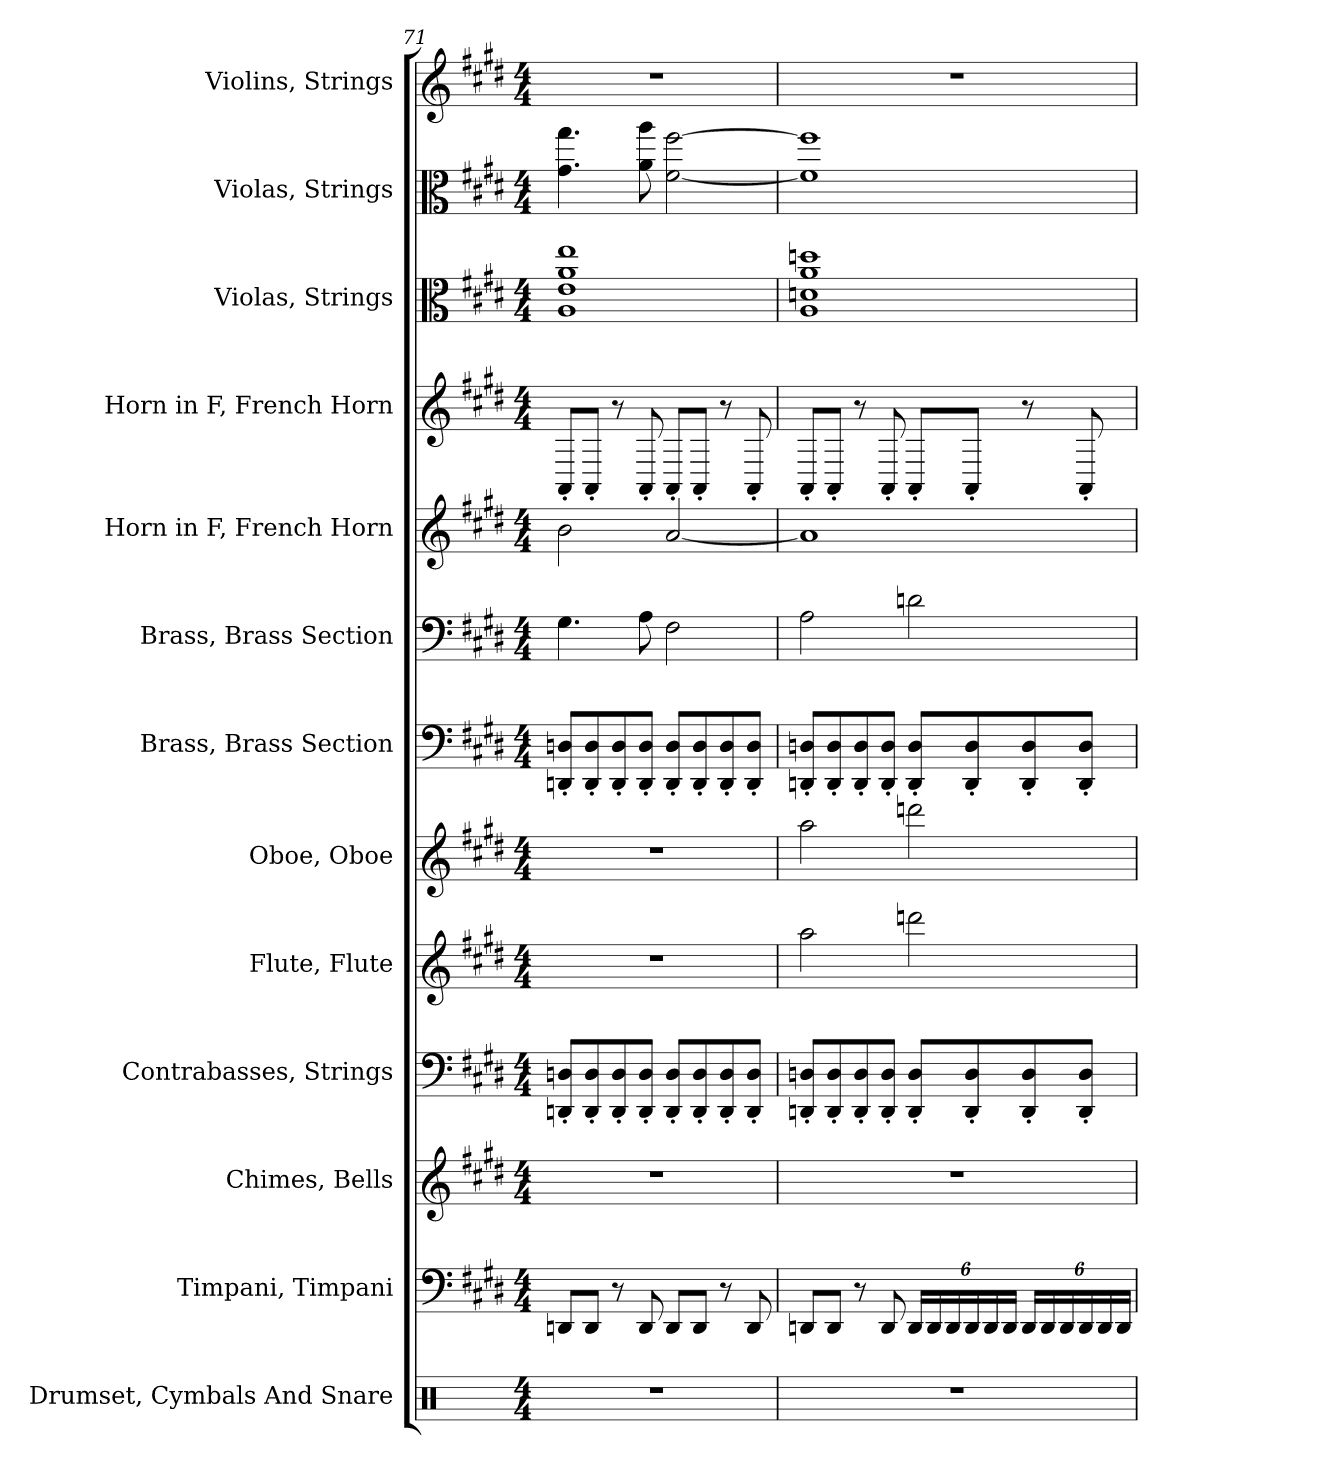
**kern	**kern	**kern	**kern	**kern	**kern	**kern	**kern	**kern	**kern	**kern	**kern	**kern
*part13	*part12	*part11	*part10	*part9	*part8	*part7	*part6	*part5	*part4	*part3	*part2	*part1
*staff13	*staff12	*staff11	*staff10	*staff9	*staff8	*staff7	*staff6	*staff5	*staff4	*staff3	*staff2	*staff1
*I"Drumset, Cymbals And Snare	*I"Timpani, Timpani	*I"Chimes, Bells	*I"Contrabasses, Strings	*I"Flute, Flute	*I"Oboe, Oboe	*I"Brass, Brass Section	*I"Brass, Brass Section	*I"Horn in F, French Horn	*I"Horn in F, French Horn	*I"Violas, Strings	*I"Violas, Strings	*I"Violins, Strings
*I'D. Set	*I'Timp.	*I'Cme.	*I'Cbs.	*I'Fl.	*I'Ob.	*I'Br.	*I'Br.	*I'F Hn.	*I'F Hn.	*I'Vlas.	*I'Vlas.	*I'Vlns.
*clefX	*clefF4	*clefG2	*clefF4	*clefG2	*clefG2	*clefF4	*clefF4	*clefG2	*clefG2	*clefC3	*clefC3	*clefG2
*	*	*	*ITrd7c12	*	*	*	*	*ITrd4c7	*ITrd4c7	*	*	*
*k[]	*k[f#c#g#d#]	*k[f#c#g#d#]	*k[f#c#g#d#]	*k[f#c#g#d#]	*k[f#c#g#d#]	*k[f#c#g#d#]	*k[f#c#g#d#]	*k[f#c#g#]	*k[f#c#g#]	*k[f#c#g#d#]	*k[f#c#g#d#]	*k[f#c#g#d#]
*M4/4	*M4/4	*M4/4	*M4/4	*M4/4	*M4/4	*M4/4	*M4/4	*M4/4	*M4/4	*M4/4	*M4/4	*M4/4
=71	=71	=71	=71	=71	=71	=71	=71	=71	=71	=71	=71	=71
1r	8DDn/L	1r	8DDDn/' 8DDn/'L	1r	1r	8DDn/' 8Dn/'L	4.G#\	2e\	8DD'/L	1A 1e 1a 1ee	4.g#\ 4.gg#\	1r
.	8DD/J	.	8DDD/' 8DD/'	.	.	8DD/' 8D/'	.	.	8DD'/J	.	.	.
.	8r	.	8DDD/' 8DD/'	.	.	8DD/' 8D/'	.	.	8r	.	.	.
.	8DD/	.	8DDD/' 8DD/'J	.	.	8DD/' 8D/'J	8A\	.	8DD'/	.	8a\ 8aa\	.
.	8DD/L	.	8DDD/' 8DD/'L	.	.	8DD/' 8D/'L	2F#\	[2d/	8DD'/L	.	[2f#\ [2ff#\	.
.	8DD/J	.	8DDD/' 8DD/'	.	.	8DD/' 8D/'	.	.	8DD'/J	.	.	.
.	8r	.	8DDD/' 8DD/'	.	.	8DD/' 8D/'	.	.	8r	.	.	.
.	8DD/	.	8DDD/' 8DD/'J	.	.	8DD/' 8D/'J	.	.	8DD'/	.	.	.
!!LO:PB:g=z
=72	=72	=72	=72	=72	=72	=72	=72	=72	=72	=72	=72	=72
1r	8DDn/L	1r	8DDDn/' 8DDn/'L	2aa\	2aa\	8DDn/' 8Dn/'L	2A\	1d]	8DD'/L	1A 1dn 1a 1ddn	1f#] 1ff#]	1r
.	8DD/J	.	8DDD/' 8DD/'	.	.	8DD/' 8D/'	.	.	8DD'/J	.	.	.
.	8r	.	8DDD/' 8DD/'	.	.	8DD/' 8D/'	.	.	8r	.	.	.
.	8DD/	.	8DDD/' 8DD/'J	.	.	8DD/' 8D/'J	.	.	8DD'/	.	.	.
*	*Xbrackettup	*	*	*	*	*	*	*	*	*	*	*
.	24DD/LL	.	8DDD/' 8DD/'L	2dddn\	2dddn\	8DD/' 8D/'L	2dn\	.	8DD'/L	.	.	.
.	24DD/	.	.	.	.	.	.	.	.	.	.	.
.	24DD/	.	.	.	.	.	.	.	.	.	.	.
.	24DD/	.	8DDD/' 8DD/'	.	.	8DD/' 8D/'	.	.	8DD'/J	.	.	.
.	24DD/	.	.	.	.	.	.	.	.	.	.	.
.	24DD/JJ	.	.	.	.	.	.	.	.	.	.	.
.	24DD/LL	.	8DDD/' 8DD/'	.	.	8DD/' 8D/'	.	.	8r	.	.	.
.	24DD/	.	.	.	.	.	.	.	.	.	.	.
.	24DD/	.	.	.	.	.	.	.	.	.	.	.
.	24DD/	.	8DDD/' 8DD/'J	.	.	8DD/' 8D/'J	.	.	8DD'/	.	.	.
.	24DD/	.	.	.	.	.	.	.	.	.	.	.
.	24DD/JJ	.	.	.	.	.	.	.	.	.	.	.
=	=	=	=	=	=	=	=	=	=	=	=	=
*-	*-	*-	*-	*-	*-	*-	*-	*-	*-	*-	*-	*-
